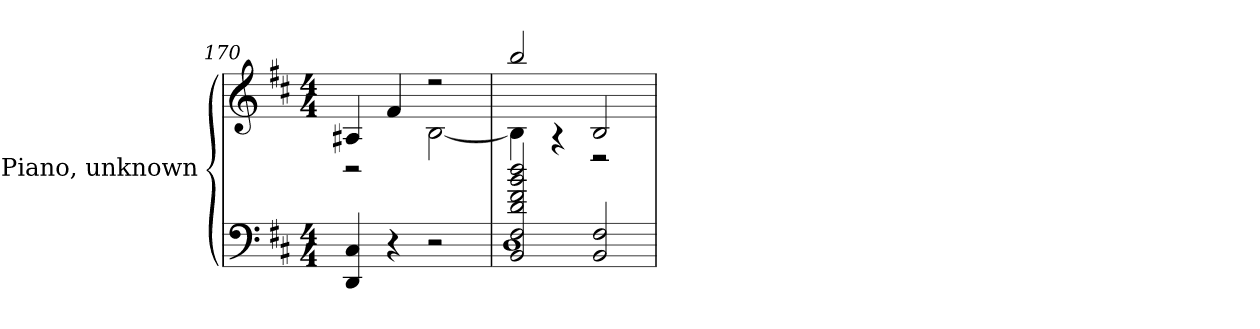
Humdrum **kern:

**kern	**kern
*part1	*part1
*staff2	*staff1
*I"Piano, unknown	*
*I'Pno.	*
*clefF4	*clefG2
*k[f#c#]	*k[f#c#]
*M4/4	*M4/4
=170	=170
*	*^
4DD/ 4C#/	4A#X/	2r
4r	4f#/	.
2r	2r	[2B\
=171	=171	=171
*^	*	*
2BB/ 2F#/ 2d/ 2f#/ 2b/ 2dd/	1D	2bb/	4B\]
.	.	.	4r
2BB/ 2F#/	.	2B/	2r
*v	*v	*	*
*	*v	*v
=	=
*-	*-
